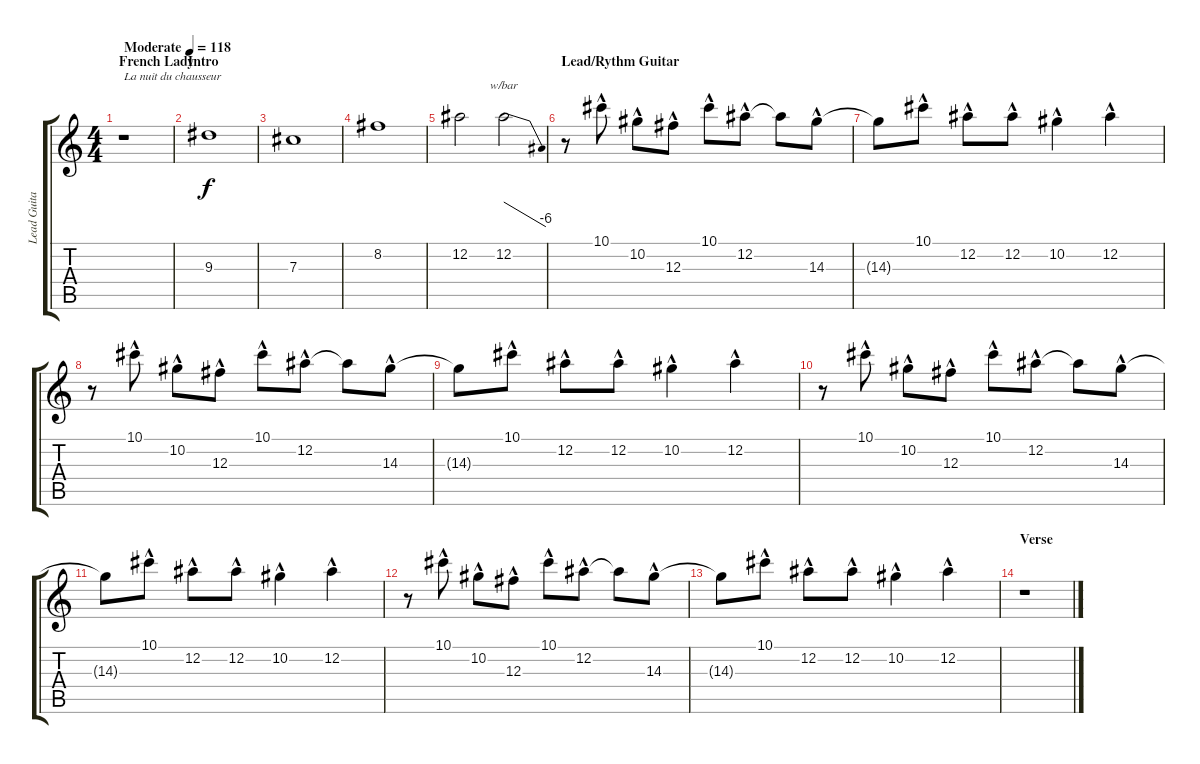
\track ("Lead Guitar ~ Tomo" "Lead Guita") {instrument overdrivenguitar}
\staff {score tabs}
\tuning (Eb4 Bb3 Gb3 Db3 Ab2 Eb2) {hide}
\ts (4 4)
\section ("" "French Lady")
\tempo (118 "Moderate")
\clef g2
\ks c
r.1{txt "La nuit du chausseur" dy f instrument overdrivenguitar} |
\section ("" "Intro")
9.3.1 |
7.3.1 |
8.2.1 |
12.2.2 12.2.2{tbe (dive default 0 0 60 -24)} |
\section ("" "Lead/Rythm Guitar")
r.8 10.1{hac}.8 10.2{hac}.8 12.3{hac}.8 10.1{hac}.8 12.2{hac}.8 12.2{t}.8 14.3{hac}.8 |
14.3{t}.8 10.1{hac}.8 12.2{hac}.8 12.2{hac}.8 10.2{hac}.4 12.2{hac}.4 |
r.8 10.1{hac}.8 10.2{hac}.8 12.3{hac}.8 10.1{hac}.8 12.2{hac}.8 12.2{t}.8 14.3{hac}.8 |
14.3{t}.8 10.1{hac}.8 12.2{hac}.8 12.2{hac}.8 10.2{hac}.4 12.2{hac}.4 |
r.8 10.1{hac}.8 10.2{hac}.8 12.3{hac}.8 10.1{hac}.8 12.2{hac}.8 12.2{t}.8 14.3{hac}.8 |
14.3{t}.8 10.1{hac}.8 12.2{hac}.8 12.2{hac}.8 10.2{hac}.4 12.2{hac}.4 |
r.8 10.1{hac}.8 10.2{hac}.8 12.3{hac}.8 10.1{hac}.8 12.2{hac}.8 12.2{t}.8 14.3{hac}.8 |
14.3{t}.8 10.1{hac}.8 12.2{hac}.8 12.2{hac}.8 10.2{hac}.4 12.2{hac}.4 |
\section ("" "Verse")
r.1
